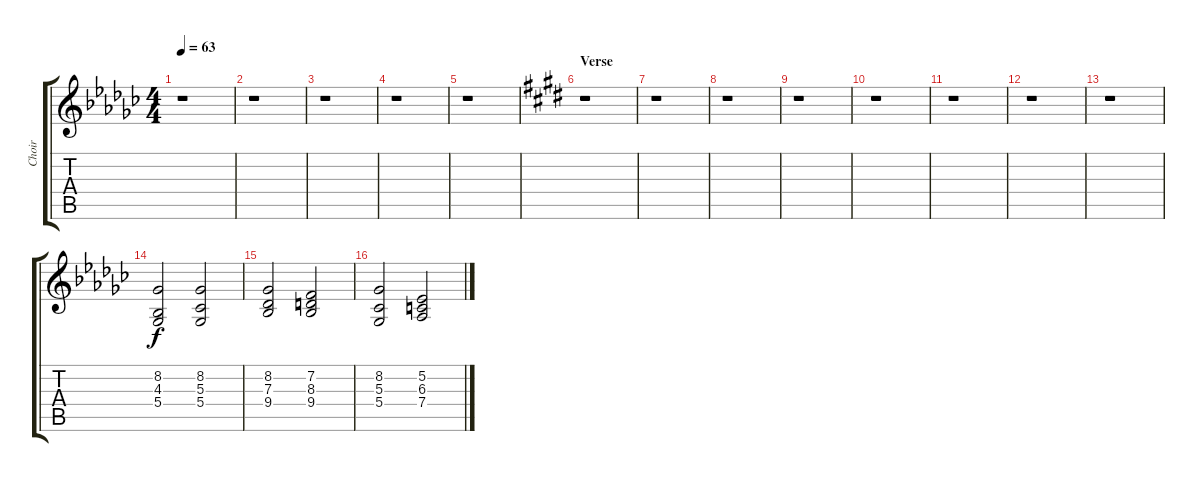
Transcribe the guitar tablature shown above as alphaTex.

\track ("Choir" "Choir") {instrument choiraahs}
\staff {score tabs}
\tuning (Eb4 Bb3 Gb3 Db3 Ab2 Eb2) {hide}
\ts (4 4)
\tempo 63
\clef g2
\ks ebminor
r.1{dy f} |
r.1 |
r.1 |
r.1 |
r.1 |
\section ("" "Verse")
\ks c#minor
r.1 |
r.1 |
r.1 |
r.1 |
r.1 |
r.1 |
r.1 |
r.1 |
\ks ebminor
(8.2 4.3 5.4).2{volume 7} (8.2 5.3 5.4).2 |
(8.2 7.3 9.4).2 (7.2 8.3 9.4).2 |
(8.2 5.3 5.4).2 (5.2 6.3 7.4).2
